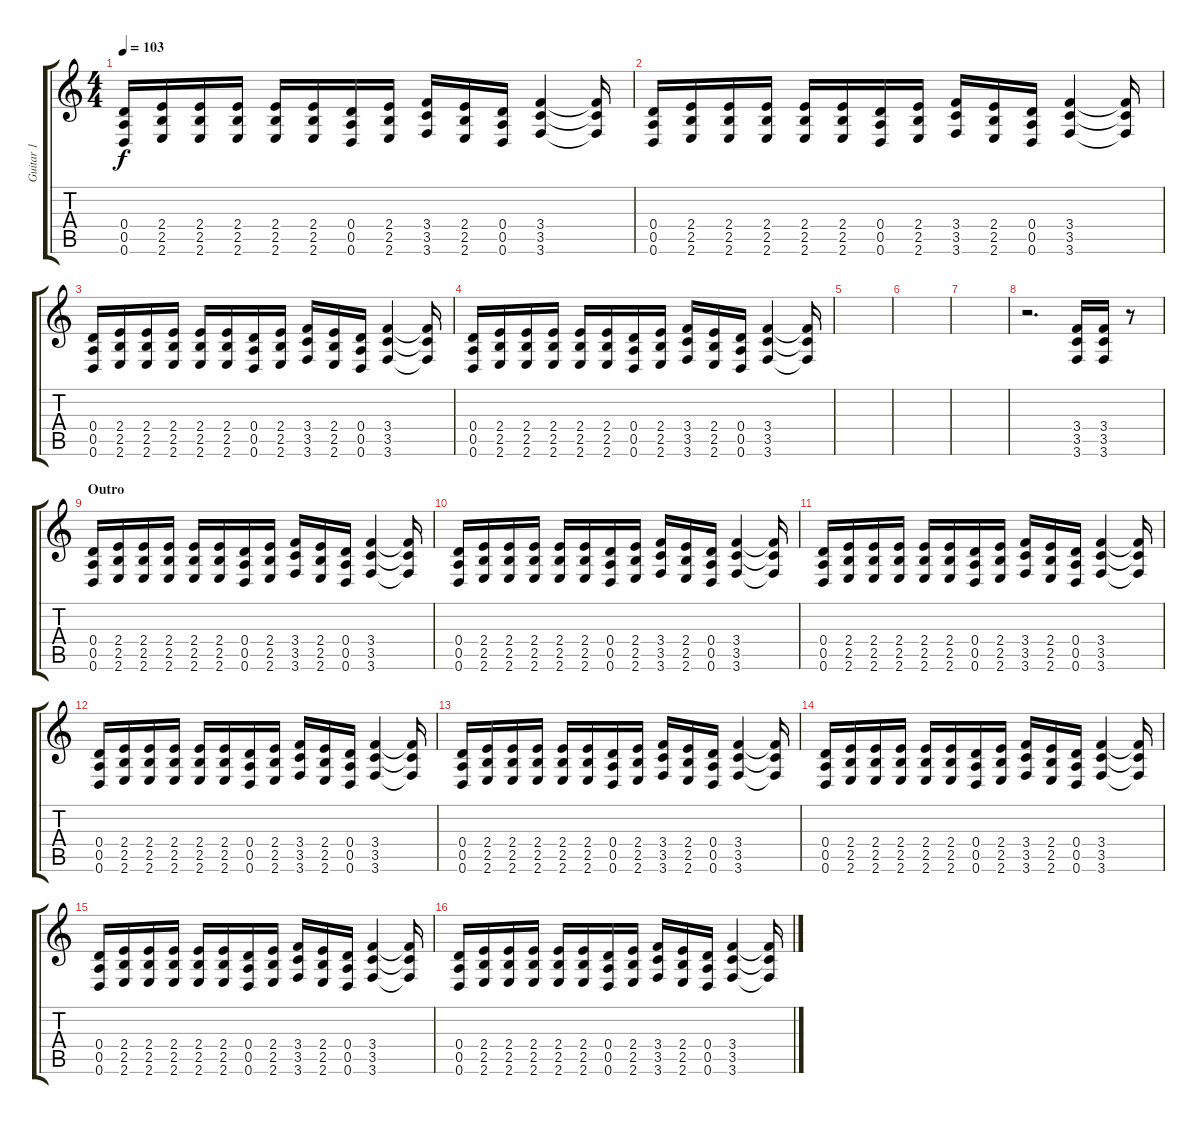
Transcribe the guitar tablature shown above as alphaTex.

\track ("Guitar 1" "Guitar 1") {instrument distortionguitar}
\staff {score tabs}
\tuning (E4 B3 G3 D3 A2 D2) {hide}
\ts (4 4)
\tempo 103
\clef g2
\ks c
(0.4 0.5 0.6).16{dy f} (2.4 2.5 2.6).16 (2.4 2.5 2.6).16 (2.4 2.5 2.6).16 (2.4 2.5 2.6).16 (2.4 2.5 2.6).16 (0.4 0.5 0.6).16 (2.4 2.5 2.6).16 (3.4 3.5 3.6).16 (2.4 2.5 2.6).16 (0.4 0.5 0.6).16 (3.4 3.5 3.6).4 (3.4{t} 3.5{t} 3.6{t}).16 |
(0.4 0.5 0.6).16 (2.4 2.5 2.6).16 (2.4 2.5 2.6).16 (2.4 2.5 2.6).16 (2.4 2.5 2.6).16 (2.4 2.5 2.6).16 (0.4 0.5 0.6).16 (2.4 2.5 2.6).16 (3.4 3.5 3.6).16 (2.4 2.5 2.6).16 (0.4 0.5 0.6).16 (3.4 3.5 3.6).4 (3.4{t} 3.5{t} 3.6{t}).16 |
(0.4 0.5 0.6).16 (2.4 2.5 2.6).16 (2.4 2.5 2.6).16 (2.4 2.5 2.6).16 (2.4 2.5 2.6).16 (2.4 2.5 2.6).16 (0.4 0.5 0.6).16 (2.4 2.5 2.6).16 (3.4 3.5 3.6).16 (2.4 2.5 2.6).16 (0.4 0.5 0.6).16 (3.4 3.5 3.6).4 (3.4{t} 3.5{t} 3.6{t}).16 |
(0.4 0.5 0.6).16 (2.4 2.5 2.6).16 (2.4 2.5 2.6).16 (2.4 2.5 2.6).16 (2.4 2.5 2.6).16 (2.4 2.5 2.6).16 (0.4 0.5 0.6).16 (2.4 2.5 2.6).16 (3.4 3.5 3.6).16 (2.4 2.5 2.6).16 (0.4 0.5 0.6).16 (3.4 3.5 3.6).4 (3.4{t} 3.5{t} 3.6{t}).16 |
|
|
|
r.2{d} (3.4 3.5 3.6).16 (3.4 3.5 3.6).16 r.8 |
\section ("" "Outro")
(0.4 0.5 0.6).16 (2.4 2.5 2.6).16 (2.4 2.5 2.6).16 (2.4 2.5 2.6).16 (2.4 2.5 2.6).16 (2.4 2.5 2.6).16 (0.4 0.5 0.6).16 (2.4 2.5 2.6).16 (3.4 3.5 3.6).16 (2.4 2.5 2.6).16 (0.4 0.5 0.6).16 (3.4 3.5 3.6).4 (3.4{t} 3.5{t} 3.6{t}).16 |
(0.4 0.5 0.6).16 (2.4 2.5 2.6).16 (2.4 2.5 2.6).16 (2.4 2.5 2.6).16 (2.4 2.5 2.6).16 (2.4 2.5 2.6).16 (0.4 0.5 0.6).16 (2.4 2.5 2.6).16 (3.4 3.5 3.6).16 (2.4 2.5 2.6).16 (0.4 0.5 0.6).16 (3.4 3.5 3.6).4 (3.4{t} 3.5{t} 3.6{t}).16 |
(0.4 0.5 0.6).16 (2.4 2.5 2.6).16 (2.4 2.5 2.6).16 (2.4 2.5 2.6).16 (2.4 2.5 2.6).16 (2.4 2.5 2.6).16 (0.4 0.5 0.6).16 (2.4 2.5 2.6).16 (3.4 3.5 3.6).16 (2.4 2.5 2.6).16 (0.4 0.5 0.6).16 (3.4 3.5 3.6).4 (3.4{t} 3.5{t} 3.6{t}).16 |
(0.4 0.5 0.6).16 (2.4 2.5 2.6).16 (2.4 2.5 2.6).16 (2.4 2.5 2.6).16 (2.4 2.5 2.6).16 (2.4 2.5 2.6).16 (0.4 0.5 0.6).16 (2.4 2.5 2.6).16 (3.4 3.5 3.6).16 (2.4 2.5 2.6).16 (0.4 0.5 0.6).16 (3.4 3.5 3.6).4 (3.4{t} 3.5{t} 3.6{t}).16 |
(0.4 0.5 0.6).16 (2.4 2.5 2.6).16 (2.4 2.5 2.6).16 (2.4 2.5 2.6).16 (2.4 2.5 2.6).16 (2.4 2.5 2.6).16 (0.4 0.5 0.6).16 (2.4 2.5 2.6).16 (3.4 3.5 3.6).16 (2.4 2.5 2.6).16 (0.4 0.5 0.6).16 (3.4 3.5 3.6).4 (3.4{t} 3.5{t} 3.6{t}).16 |
(0.4 0.5 0.6).16 (2.4 2.5 2.6).16 (2.4 2.5 2.6).16 (2.4 2.5 2.6).16 (2.4 2.5 2.6).16 (2.4 2.5 2.6).16 (0.4 0.5 0.6).16 (2.4 2.5 2.6).16 (3.4 3.5 3.6).16 (2.4 2.5 2.6).16 (0.4 0.5 0.6).16 (3.4 3.5 3.6).4 (3.4{t} 3.5{t} 3.6{t}).16 |
(0.4 0.5 0.6).16 (2.4 2.5 2.6).16 (2.4 2.5 2.6).16 (2.4 2.5 2.6).16 (2.4 2.5 2.6).16 (2.4 2.5 2.6).16 (0.4 0.5 0.6).16 (2.4 2.5 2.6).16 (3.4 3.5 3.6).16 (2.4 2.5 2.6).16 (0.4 0.5 0.6).16 (3.4 3.5 3.6).4 (3.4{t} 3.5{t} 3.6{t}).16 |
(0.4 0.5 0.6).16 (2.4 2.5 2.6).16 (2.4 2.5 2.6).16 (2.4 2.5 2.6).16 (2.4 2.5 2.6).16 (2.4 2.5 2.6).16 (0.4 0.5 0.6).16 (2.4 2.5 2.6).16 (3.4 3.5 3.6).16 (2.4 2.5 2.6).16 (0.4 0.5 0.6).16 (3.4 3.5 3.6).4 (3.4{t} 3.5{t} 3.6{t}).16
